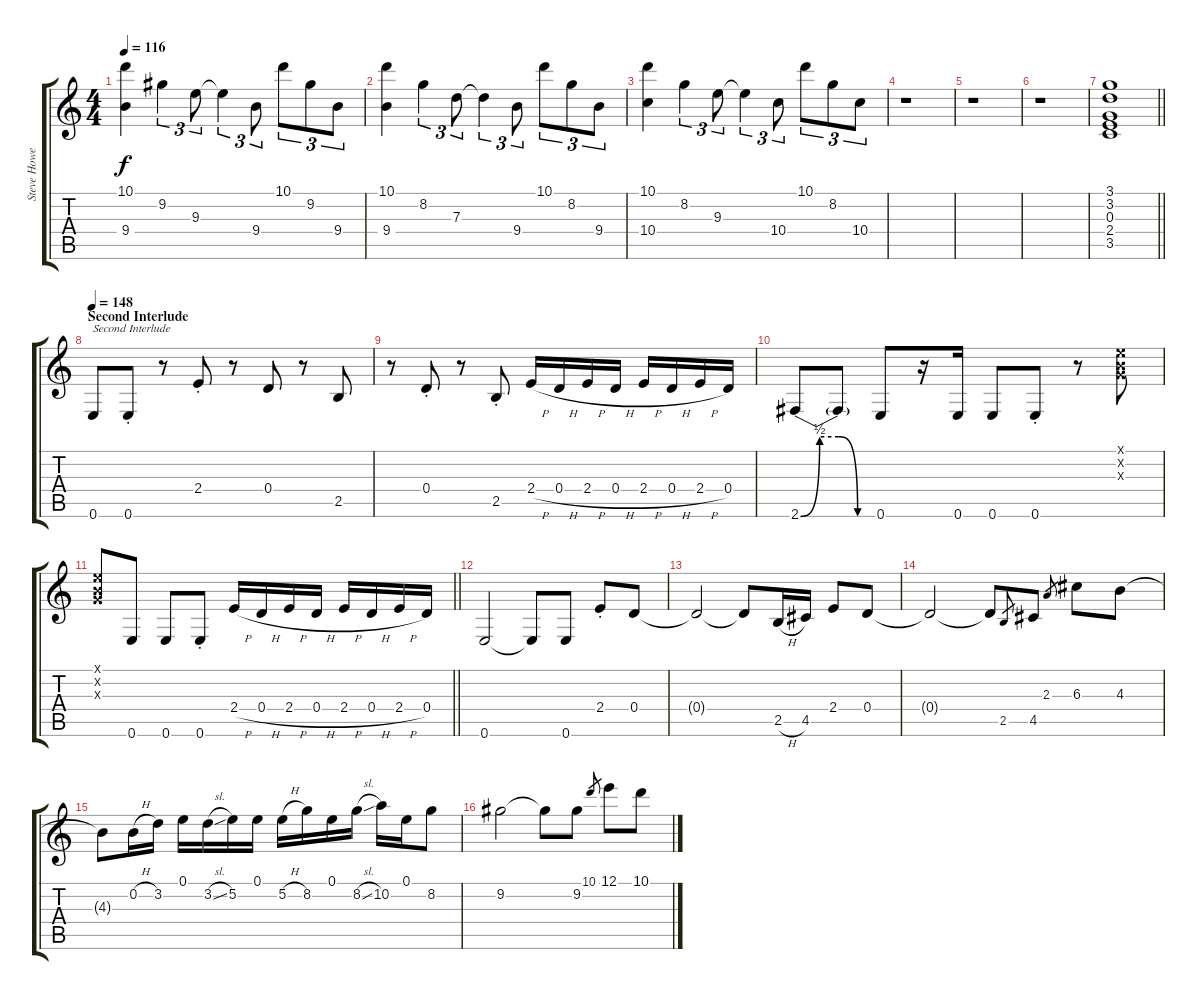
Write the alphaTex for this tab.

\track ("Steve Howe 1" "Steve Howe") {instrument overdrivenguitar}
\staff {score tabs}
\tuning (E4 B3 G3 D3 A2 E2) {hide}
\ts (4 4)
\tempo 116
\clef g2
\ks c
(10.1 9.4).4{dy f} 9.2.4{tu (3 2)} 9.3.8{tu (3 2)} 9.3{t}.4{tu (3 2)} 9.4.8{tu (3 2)} 10.1.8{tu (3 2)} 9.2.8{tu (3 2)} 9.4.8{tu (3 2)} |
(10.1 9.4).4 8.2.4{tu (3 2)} 7.3.8{tu (3 2)} 7.3{t}.4{tu (3 2)} 9.4.8{tu (3 2)} 10.1.8{tu (3 2)} 8.2.8{tu (3 2)} 9.4.8{tu (3 2)} |
(10.1 10.4).4 8.2.4{tu (3 2)} 9.3.8{tu (3 2)} 9.3{t}.4{tu (3 2)} 10.4.8{tu (3 2)} 10.1.8{tu (3 2)} 8.2.8{tu (3 2)} 10.4.8{tu (3 2)} |
r.1 |
r.1 |
r.1 |
\barLineRight lightlight
(3.1 3.2 0.3 2.4 3.5).1 |
\section ("" "Second Interlude")
\tempo 148
0.6.8{txt "Second Interlude" instrument overdrivenguitar} 0.6{st}.8 r.8 2.4{st}.8 r.8 0.4.8 r.8 2.5.8 |
r.8 0.4{st}.8 r.8 2.5{st}.8 2.4{h}.16 0.4{h}.16 2.4{h}.16 0.4{h}.16 2.4{h}.16 0.4{h}.16 2.4{h}.16 0.4.16 |
2.6{be (custom 0 0 15 2 30 2 45 0 60 0)}.8 2.6{t}.8 0.6.8 r.16 0.6.16 0.6.8 0.6{st}.8 r.8 (0.1{x} 0.2{x} 0.3{x}).8{instrument vibraphone} |
\barLineRight lightlight
(0.1{x} 0.2{x} 0.3{x}).8 0.6.8{instrument overdrivenguitar} 0.6.8 0.6{st}.8 2.4{h}.16 0.4{h}.16 2.4{h}.16 0.4{h}.16 2.4{h}.16 0.4{h}.16 2.4{h}.16 0.4.16 |
0.6.2 0.6{t}.8 0.6.8 2.4{st}.8 0.4.8 |
0.4{t}.2 0.4{t}.8 2.5{h}.16 4.5.16 2.4.8 0.4.8 |
0.4{t}.2 0.4{t}.8 2.5.8{gr} 4.5.8 2.3.8{gr} 6.3.8 4.3.8 |
4.3{t}.8 0.2{h}.16 3.2.16 0.1.16 3.2{sl}.16 5.2.16 0.1.16 5.2{h}.16 8.2.16 0.1.16 8.2{sl}.16 10.2.16 0.1.16 8.2.8 |
9.2.2 9.2{t}.8 9.2.8 10.1.8{gr} 12.1.8 10.1.8
